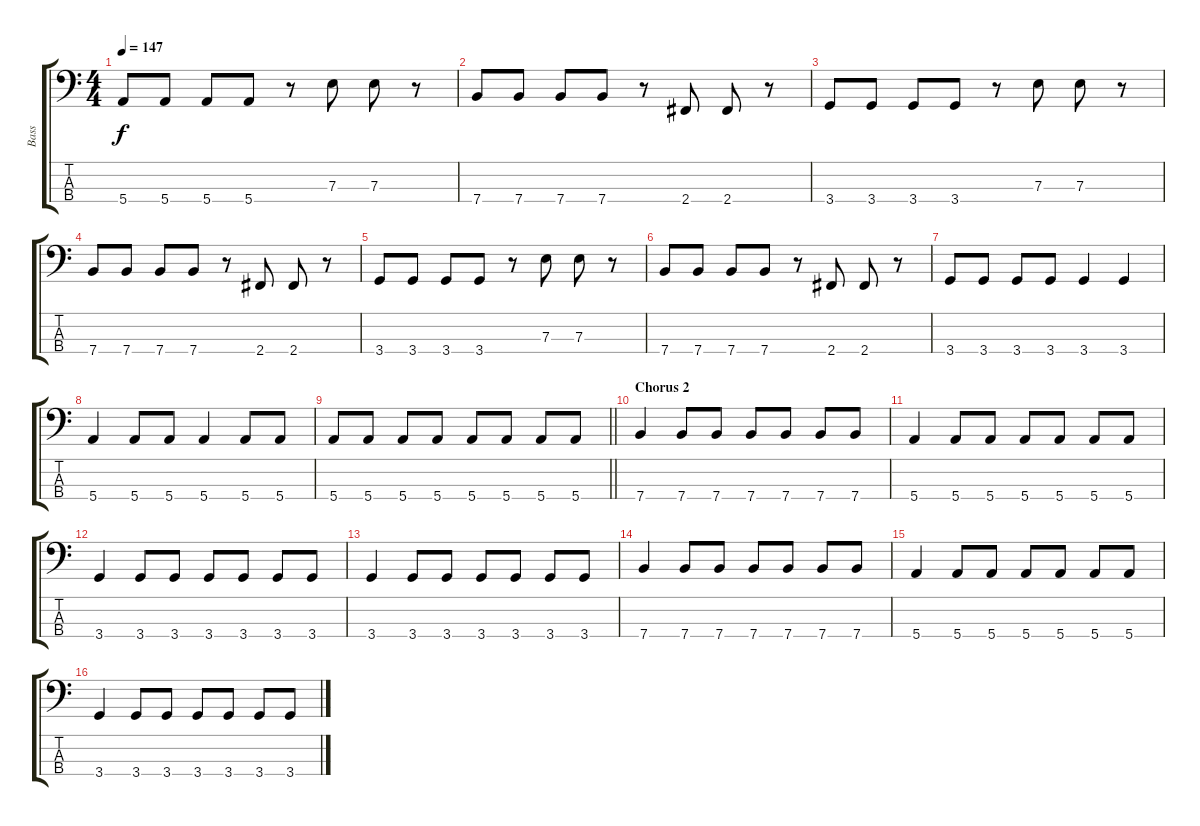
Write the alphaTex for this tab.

\track ("Bass" "Bass") {instrument electricbasspick}
\staff {score tabs}
\tuning (G2 D2 A1 E1) {hide}
\ts (4 4)
\tempo 147
\clef f4
\ks c
5.4.8{dy f} 5.4.8 5.4.8 5.4.8 r.8 7.3.8 7.3.8 r.8 |
7.4.8 7.4.8 7.4.8 7.4.8 r.8 2.4.8 2.4.8 r.8 |
3.4.8 3.4.8 3.4.8 3.4.8 r.8 7.3.8 7.3.8 r.8 |
7.4.8 7.4.8 7.4.8 7.4.8 r.8 2.4.8 2.4.8 r.8 |
3.4.8 3.4.8 3.4.8 3.4.8 r.8 7.3.8 7.3.8 r.8 |
7.4.8 7.4.8 7.4.8 7.4.8 r.8 2.4.8 2.4.8 r.8 |
3.4.8 3.4.8 3.4.8 3.4.8 3.4.4 3.4.4 |
5.4.4 5.4.8 5.4.8 5.4.4 5.4.8 5.4.8 |
\barLineRight lightlight
5.4.8 5.4.8 5.4.8 5.4.8 5.4.8 5.4.8 5.4.8 5.4.8 |
\section ("" "Chorus 2")
7.4.4 7.4.8 7.4.8 7.4.8 7.4.8 7.4.8 7.4.8 |
5.4.4 5.4.8 5.4.8 5.4.8 5.4.8 5.4.8 5.4.8 |
3.4.4 3.4.8 3.4.8 3.4.8 3.4.8 3.4.8 3.4.8 |
3.4.4 3.4.8 3.4.8 3.4.8 3.4.8 3.4.8 3.4.8 |
7.4.4 7.4.8 7.4.8 7.4.8 7.4.8 7.4.8 7.4.8 |
5.4.4 5.4.8 5.4.8 5.4.8 5.4.8 5.4.8 5.4.8 |
3.4.4 3.4.8 3.4.8 3.4.8 3.4.8 3.4.8 3.4.8
